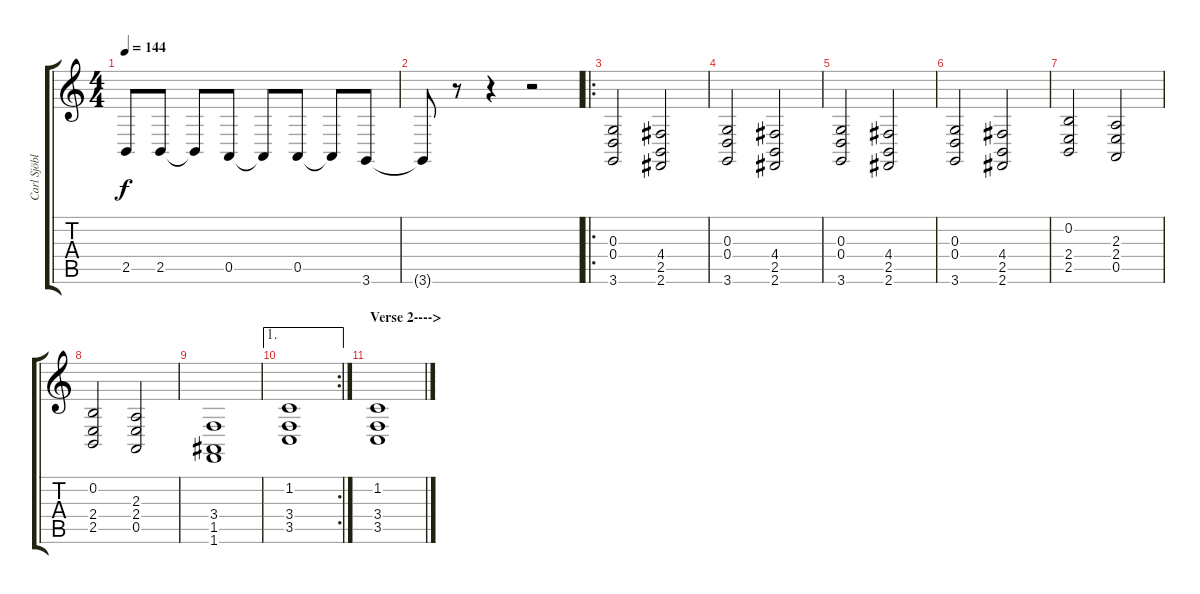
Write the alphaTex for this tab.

\track ("Carl Sjöblom" "Carl Sjöbl") {instrument brightacousticpiano}
\staff {score tabs}
\tuning (E4 B3 G3 D3 A2 E2) {hide}
\ts (4 4)
\tempo 144
\clef g2
\ks c
2.5{t}.8{dy f} 2.5.8 2.5{t}.8 0.5.8 0.5{t}.8 0.5.8 0.5{t}.8 3.6.8 |
3.6{t}.8 r.8 r.4 r.2 |
\ro
(0.3 0.4 3.6).2{volume 6 instrument tremolostrings} (4.4 2.5 2.6).2 |
(0.3 0.4 3.6).2 (4.4 2.5 2.6).2 |
(0.3 0.4 3.6).2 (4.4 2.5 2.6).2 |
(0.3 0.4 3.6).2 (4.4 2.5 2.6).2 |
(0.2 2.4 2.5).2 (2.3 2.4 0.5).2 |
(0.2 2.4 2.5).2 (2.3 2.4 0.5).2 |
(3.4 1.5 1.6).1 |
\ae 1
\rc 2
(1.2 3.4 3.5).1 |
\section ("" "Verse 2---->")
(1.2 3.4 3.5).1
